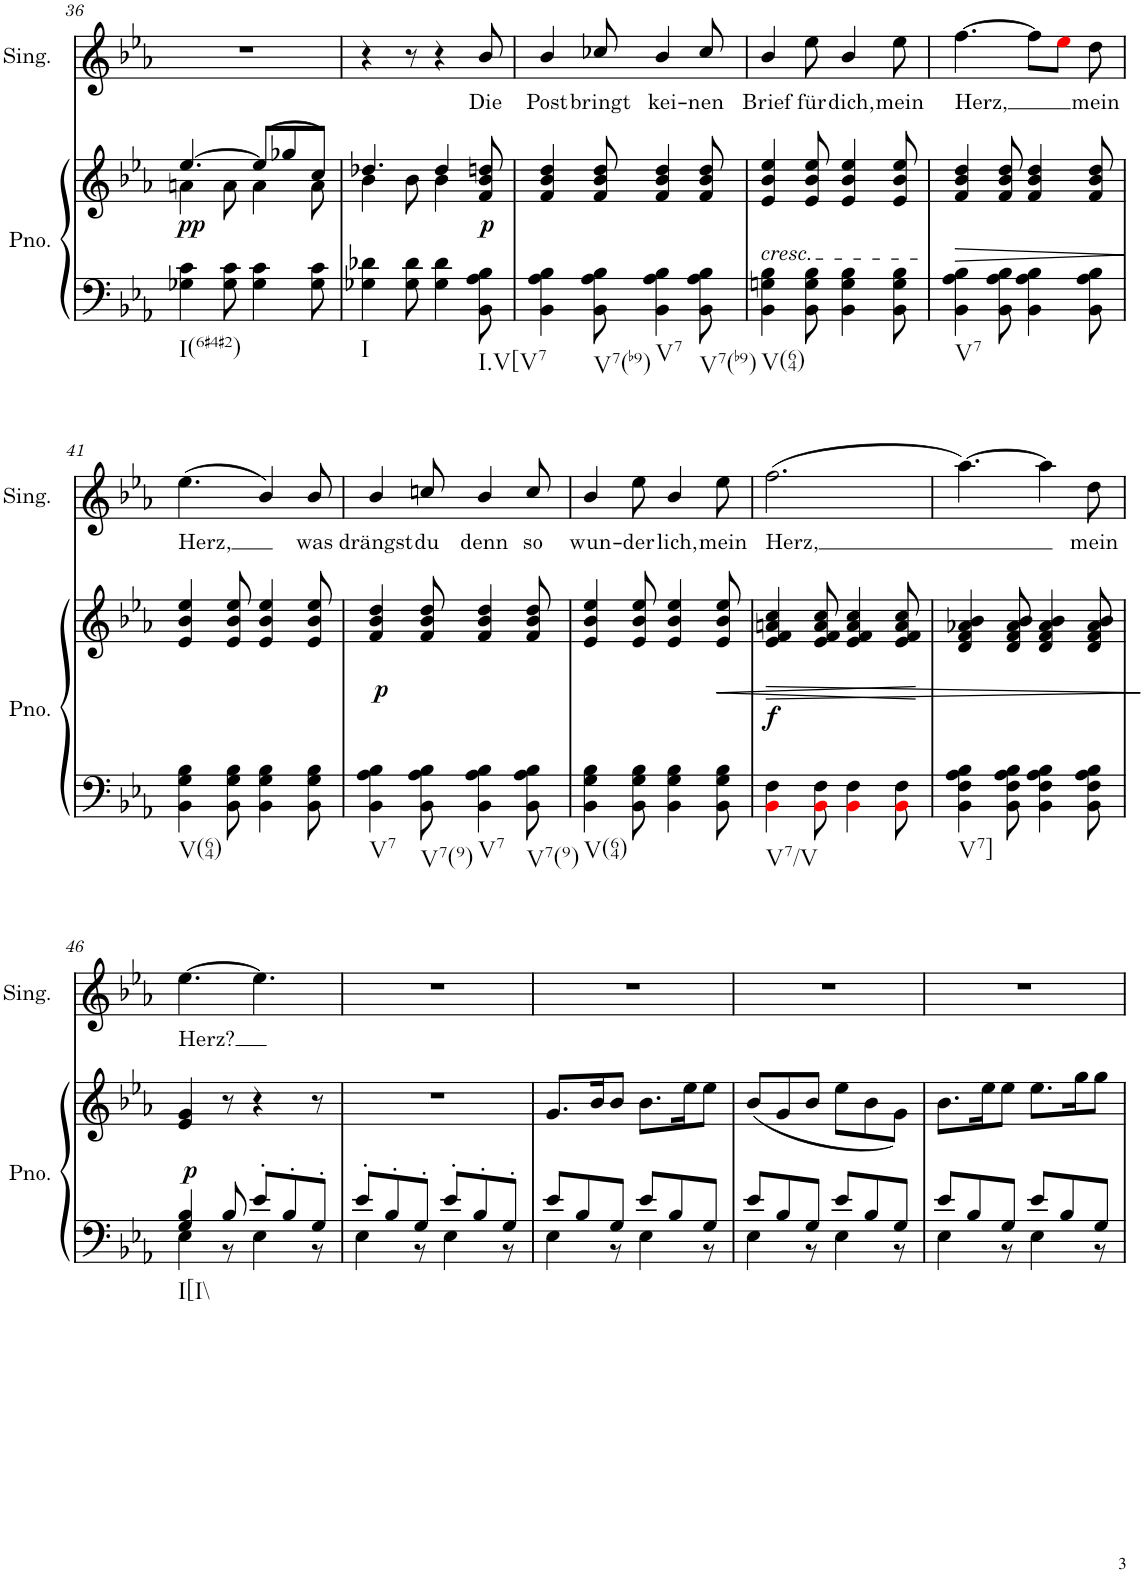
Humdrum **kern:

**kern	**kern	**dynam	**kern	**text
*part2	*part2	*part2	*part1	*part1
*staff3	*staff2	*staff2/3	*staff1	*staff1
*I"Pianoforte	*	*	*I"Singstimme	*
*I'Pno.	*	*	*I'Sing.	*
!!LO:PB:g=z
*clefF4	*clefG2	*	*clefG2	*
*k[b-e-a-]	*k[b-e-a-]	*	*k[b-e-a-]	*
*M6/8	*M6/8	*	*M6/8	*
=36	=36	=36	=36	=36
*	*^	*	*	*
!LO:TX:b:t=I(6#4#2)	!	!	!	!	!
!	!	!	!LO:DY:a=2	!	!
4G-X\ 4c\	[4.ee-/	4an\	pp	2.r	.
8G-\ 8c\	.	8a\	.	.	.
4G-\ 4c\	(8ee-/L]	4a\	.	.	.
.	8gg-X/	.	.	.	.
8G-\ 8c\	8cc/J)	8a\	.	.	.
=37	=37	=37	=37	=37	=37
!LO:TX:b:t=I	!	!	!	!	!
4G-X\ 4d-X\	4.dd-X/	4b-\	.	4r	.
8G-\ 8d-\	.	8b-\	.	8r	.
4G-\ 4d-\	4dd-/	4b-\	.	4r	.
!LO:TX:b:t=I.V[V7	!	!	!	!	!
!	!	!	!LO:DY:a=2	!	!LO:LY:b
8BB-\ 8A-\ 8B-\	8ddn/	8f/ 8b-/	p	8b-/	Die
=38	=38	=38	=38	=38	=38
!	!	!	!	!	!LO:LY:b
*	*v	*v	*	*	*
4BB-\ 4A-\ 4B-\	4f/ 4b-/ 4dd/	.	4b-/	Post
!LO:TX:b:t=V7(b9)	!	!	!	!
!	!	!	!	!LO:LY:b
8BB-\ 8A-\ 8B-\	8f/ 8b-/ 8dd/	.	8cc-X/	bringt
!LO:TX:b:t=V7	!	!	!	!
!	!	!	!	!LO:LY:b
4BB-\ 4A-\ 4B-\	4f/ 4b-/ 4dd/	.	4b-/	kei-
!LO:TX:b:t=V7(b9)	!	!	!	!
!	!	!	!	!LO:LY:b
8BB-\ 8A-\ 8B-\	8f/ 8b-/ 8dd/	.	8cc-/	-nen
=39	=39	=39	=39	=39
!	!LO:TX:b:i:t=cresc.	!	!	!
!LO:TX:b:t=V(64)	!	!	!	!
!	!	!	!	!LO:LY:b
4BB-\ 4Gn\ 4B-\	4e-/ 4b-/ 4ee-/	.	4b-/	Brief
!	!	!	!	!LO:LY:b
8BB-\ 8G\ 8B-\	8e-/ 8b-/ 8ee-/	.	8ee-\	für
!	!	!	!	!LO:LY:b
4BB-\ 4G\ 4B-\	4e-/ 4b-/ 4ee-/	.	4b-/	dich,
!	!	!	!	!LO:LY:b
8BB-\ 8G\ 8B-\	8e-/ 8b-/ 8ee-/	.	8ee-\	mein
=40	=40	=40	=40	=40
!LO:TX:b:t=V7	!	!	!	!
!	!	!LO:HP:b	!	!LO:LY:b
4BB-\ 4A-\ 4B-\	4f/ 4b-/ 4dd/	>	[4.ff\	Herz,
8BB-\ 8A-\ 8B-\	8f/ 8b-/ 8dd/	]	.	.
4BB-\ 4A-\ 4B-\	4f/ 4b-/ 4dd/	.	8ff\L]	.
.	.	.	8ee-i\J	.
!	!	!	!	!LO:LY:b
8BB-\ 8A-\ 8B-\	8f/ 8b-/ 8dd/	.	8dd\	mein
!!LO:LB:g=z
=41	=41	=41	=41	=41
!LO:TX:b:t=V(64)	!	!	!	!
!	!	!	!	!LO:LY:b
4BB-\ 4G\ 4B-\	4e-/ 4b-/ 4ee-/	.	(4.ee-\	Herz,
8BB-\ 8G\ 8B-\	8e-/ 8b-/ 8ee-/	.	.	.
4BB-\ 4G\ 4B-\	4e-/ 4b-/ 4ee-/	.	4b-/)	.
!	!	!	!	!LO:LY:b
8BB-\ 8G\ 8B-\	8e-/ 8b-/ 8ee-/	.	8b-/	was
=42	=42	=42	=42	=42
!LO:TX:b:t=V7	!	!	!	!
!	!	!LO:DY:b	!	!LO:LY:b
4BB-\ 4A-\ 4B-\	4f/ 4b-/ 4dd/	p	4b-/	drängst
!LO:TX:b:t=V7(9)	!	!	!	!
!	!	!	!	!LO:LY:b
8BB-\ 8A-\ 8B-\	8f/ 8b-/ 8dd/	.	8ccn/	du
!LO:TX:b:t=V7	!	!	!	!
!	!	!	!	!LO:LY:b
4BB-\ 4A-\ 4B-\	4f/ 4b-/ 4dd/	.	4b-/	denn
!LO:TX:b:t=V7(9)	!	!	!	!
!	!	!	!	!LO:LY:b
8BB-\ 8A-\ 8B-\	8f/ 8b-/ 8dd/	.	8cc/	so
=43	=43	=43	=43	=43
!LO:TX:b:t=V(64)	!	!	!	!
!	!	!	!	!LO:LY:b
4BB-\ 4G\ 4B-\	4e-/ 4b-/ 4ee-/	.	4b-/	wun-
!	!	!	!	!LO:LY:b
8BB-\ 8G\ 8B-\	8e-/ 8b-/ 8ee-/	.	8ee-\	-der-
!	!	!	!	!LO:LY:b
4BB-\ 4G\ 4B-\	4e-/ 4b-/ 4ee-/	.	4b-/	-lich,
!	!	!LO:HP:b	!	!LO:LY:b
8BB-\ 8G\ 8B-\	8e-/ 8b-/ 8ee-/	<	8ee-\	mein
.	.	[	.	.
=44	=44	=44	=44	=44
!LO:TX:b:t=V7/V	!	!	!	!
!	!	!LO:HP:b	!	!LO:LY:b
!	!	!LO:DY:n=1:a=2	!	!
4BB-i\ 4F\	4e-/ 4f/ 4an/ 4cc/	> f	(2.ff\	Herz,
8BB-i\ 8F\	8e-/ 8f/ 8a/ 8cc/	]	.	.
4BB-i\ 4F\	4e-/ 4f/ 4a/ 4cc/	.	.	.
8BB-i\ 8F\	8e-/ 8f/ 8a/ 8cc/	.	.	.
=45	=45	=45	=45	=45
!LO:TX:b:t=V7]	!	!	!	!
4BB-\ 4F\ 4A-\ 4B-\	4d/ 4f/ 4a-X/ 4b-/	.	[4.aa-\)	.
8BB-\ 8F\ 8A-\ 8B-\	8d/ 8f/ 8a-/ 8b-/	.	.	.
4BB-\ 4F\ 4A-\ 4B-\	4d/ 4f/ 4a-/ 4b-/	.	4aa-\]	.
!	!	!	!	!LO:LY:b
8BB-\ 8F\ 8A-\ 8B-\	8d/ 8f/ 8a-/ 8b-/	.	8dd\	mein
!!LO:LB:g=z
=46	=46	=46	=46	=46
*^	*	*	*	*
!LO:TX:b:t=I[I\\	!	!	!	!	!
!	!	!	!LO:DY:b	!	!LO:LY:b
4G/ 4B-/	4E-\	4e-/ 4g/	p	[4.ee-\	Herz?
8B-/	8r	8r	.	.	.
8e-'/L	4E-\	4r	.	4.ee-\]	.
8B-'/	.	.	.	.	.
8G'/J	8r	8r	.	.	.
=47	=47	=47	=47	=47	=47
8e-'/L	4E-\	2.r	.	2.r	.
8B-'/	.	.	.	.	.
8G'/J	8r	.	.	.	.
8e-'/L	4E-\	.	.	.	.
8B-'/	.	.	.	.	.
8G'/J	8r	.	.	.	.
=48	=48	=48	=48	=48	=48
8e-/L	4E-\	8.g/L	.	2.r	.
8B-/	.	.	.	.	.
.	.	16b-/K	.	.	.
8G/J	8r	8b-/J	.	.	.
8e-/L	4E-\	8.b-\L	.	.	.
8B-/	.	.	.	.	.
.	.	16ee-\K	.	.	.
8G/J	8r	8ee-\J	.	.	.
=49	=49	=49	=49	=49	=49
8e-/L	4E-\	(<8b-/L	.	2.r	.
8B-/	.	8g/	.	.	.
8G/J	8r	8b-/J	.	.	.
8e-/L	4E-\	8ee-\L	.	.	.
8B-/	.	8b-\	.	.	.
8G/J	8r	8g\J)	.	.	.
=50	=50	=50	=50	=50	=50
8e-/L	4E-\	8.b-\L	.	2.r	.
8B-/	.	.	.	.	.
.	.	16ee-\K	.	.	.
8G/J	8r	8ee-\J	.	.	.
8e-/L	4E-\	8.ee-\L	.	.	.
8B-/	.	.	.	.	.
.	.	16gg\K	.	.	.
8G/J	8r	8gg\J	.	.	.
*v	*v	*	*	*	*
=	=	=	=	=
*-	*-	*-	*-	*-
